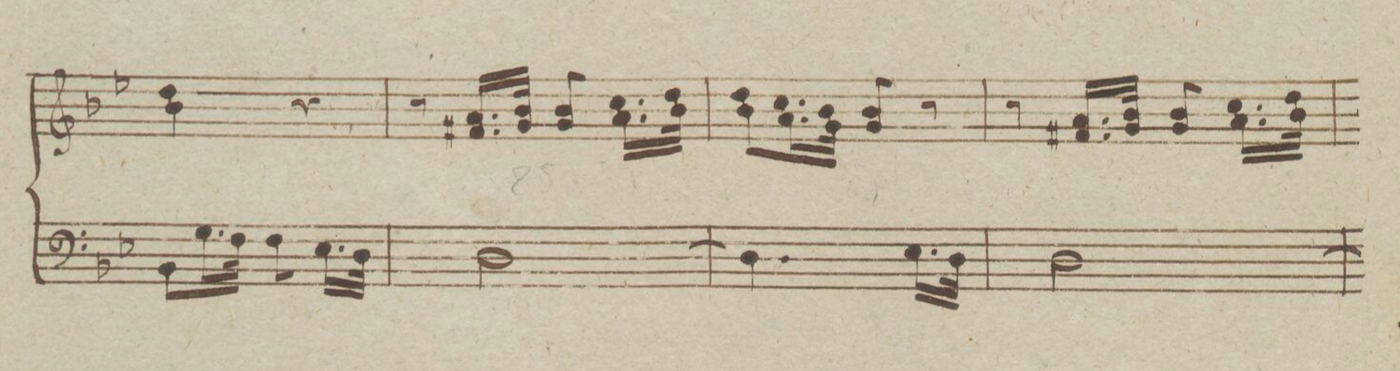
**kern
*I"Organo.
*clefF4
*k[b-e-]
*M2/4
8BB-\L
16.G\L
32F\JJk
8F\
16.E-\LL
32D\JJk
=24
[2D\
=25
4.D\]
16.E-\LL
32D\JJk
=26
[2D\
=27
*-
